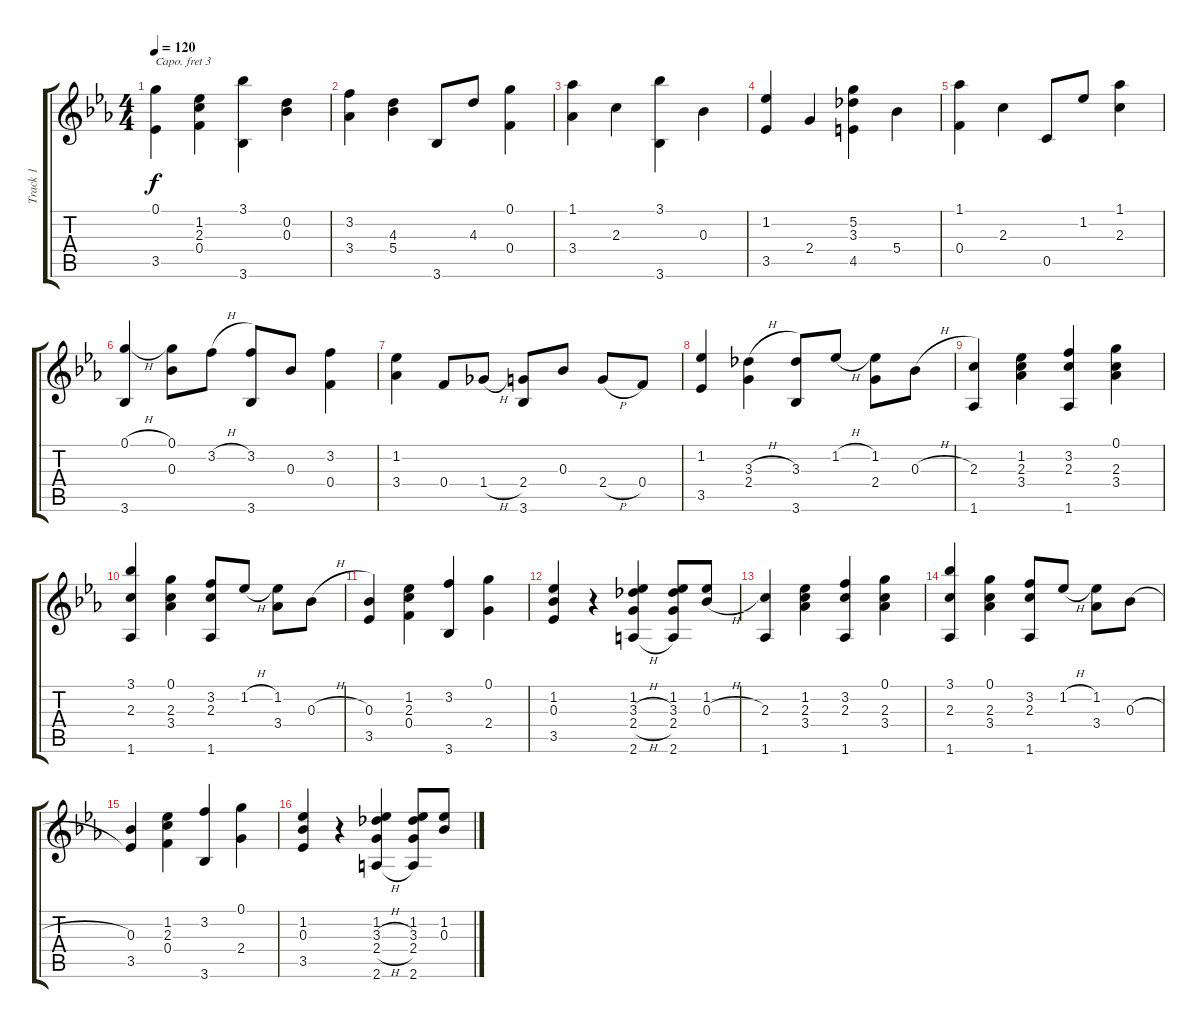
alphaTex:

\track ("Track 1" "Track 1") {instrument acousticguitarsteel}
\staff {score tabs}
\capo 3
\tuning (E4 B3 G3 D3 A2 E2) {hide}
\ts (4 4)
\tempo 120
\clef g2
\ks eb
(0.1 3.5).4{dy f} (1.2 2.3 0.4).4 (3.1 3.6).4 (0.2 0.3).4 |
(3.2 3.4).4 (4.3 5.4).4 3.6.8 4.3.8 (0.1 0.4).4 |
(1.1 3.4).4 2.3.4 (3.1 3.6).4 0.3.4 |
(1.2 3.5).4 2.4.4 (5.2 3.3 4.5).4 5.4.4 |
(1.1 0.4).4 2.3.4 0.5.8 1.2.8 (1.1 2.3).4 |
(0.1{h} 3.6).4 (0.1 0.3).8 3.2{h}.8 (3.2 3.6).8 0.3.8 (3.2 0.4).4 |
(1.2 3.4).4 0.4.8 1.4{h}.8 (2.4 3.6).8 0.3.8 2.4{h}.8 0.4.8 |
(1.2 3.5).4 (3.3{h} 2.4).4 (3.3 3.6).8 1.2{h}.8 (1.2 2.4).8 0.3{h}.8 |
(2.3 1.6).4 (1.2 2.3 3.4).4 (3.2 2.3 1.6).4 (0.1 2.3 3.4).4 |
(3.1 2.3 1.6).4 (0.1 2.3 3.4).4 (3.2 2.3 1.6).8 1.2{h}.8 (1.2 3.4).8 0.3{h}.8 |
(0.3 3.5).4 (1.2 2.3 0.4).4 (3.2 3.6).4 (0.1 2.4).4 |
(1.2 0.3 3.5).4 r.4 (1.2 3.3{h} 2.4{h} 2.6{h}).4 (1.2 3.3 2.4 2.6).8 (1.2 0.3{h}).8 |
(2.3 1.6).4 (1.2 2.3 3.4).4 (3.2 2.3 1.6).4 (0.1 2.3 3.4).4 |
(3.1 2.3 1.6).4 (0.1 2.3 3.4).4 (3.2 2.3 1.6).8 1.2{h}.8 (1.2 3.4).8 0.3{h}.8 |
(0.3 3.5).4 (1.2 2.3 0.4).4 (3.2 3.6).4 (0.1 2.4).4 |
(1.2 0.3 3.5).4 r.4 (1.2 3.3{h} 2.4{h} 2.6{h}).4 (1.2 3.3 2.4 2.6).8 (1.2 0.3{h}).8
